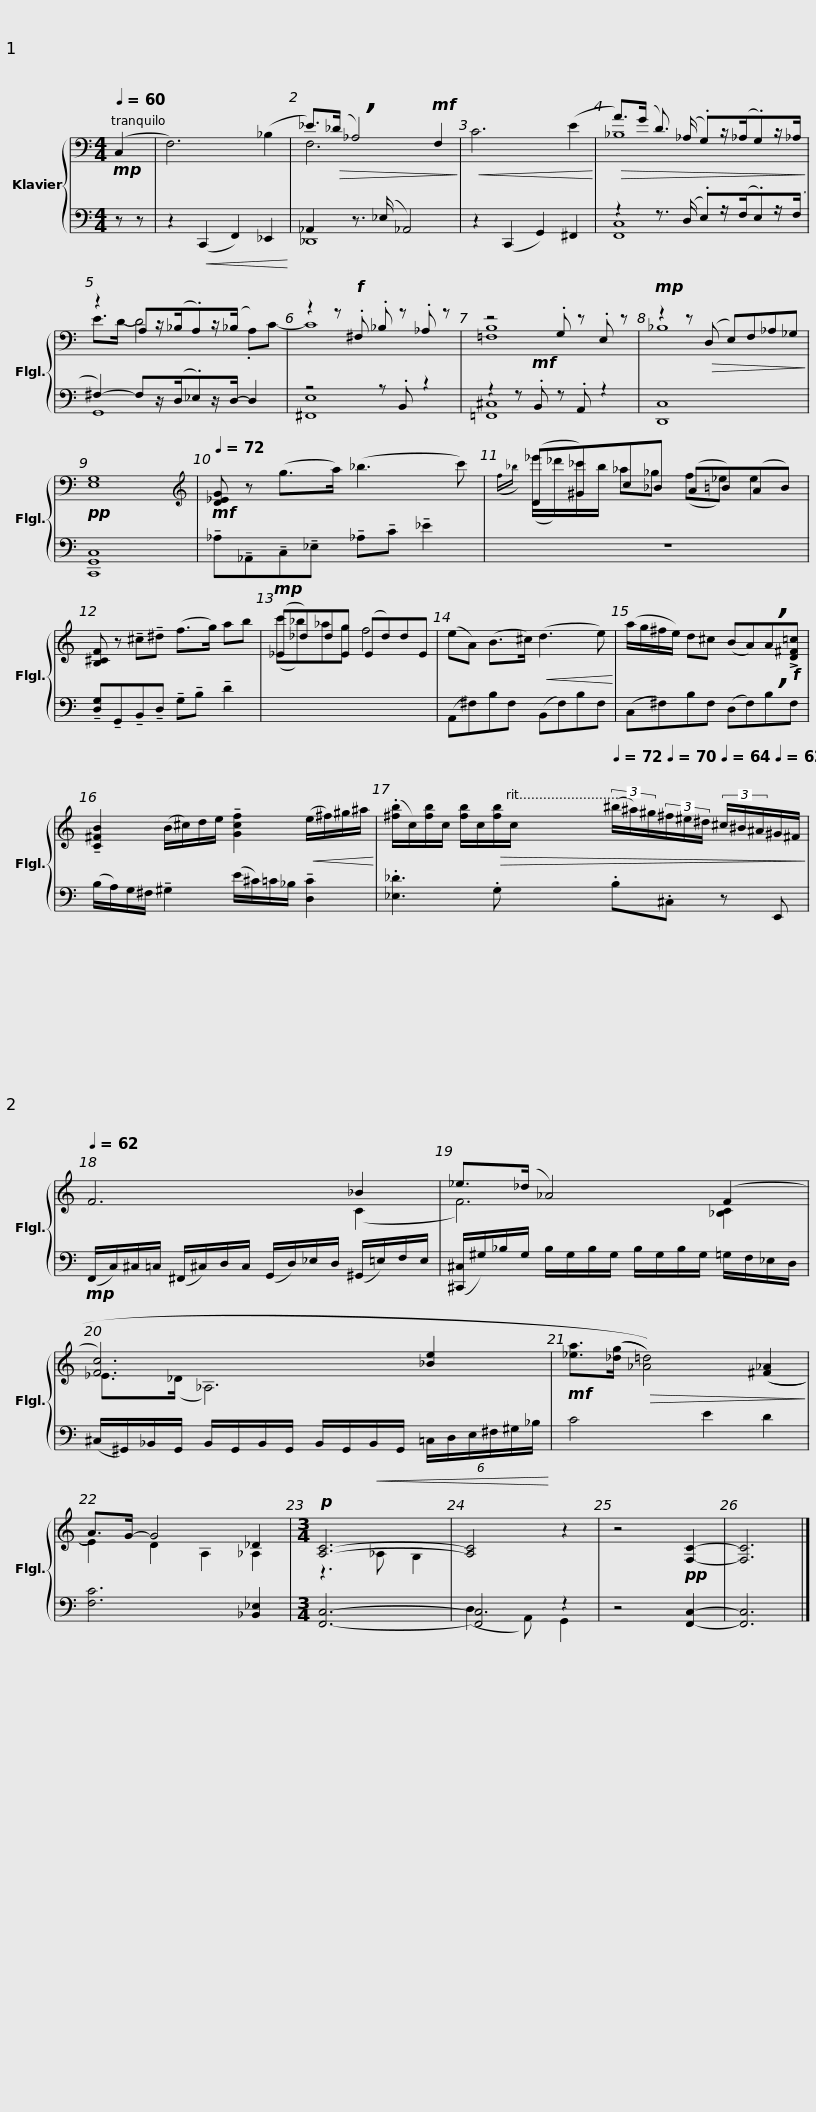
X:1
%%score { ( 1 3 5 ) | ( 2 4 ) }
L:1/8
Q:1/4=60
M:4/4
I:linebreak $
K:C
V:1 bass
V:3 bass
V:5 bass
V:2 bass
V:4 bass
V:1
!mp! (C,2 | F,6) (_B,2 | _E>)!>(!(_D !breath!_A,4)!mf! F,2!>)! |!<(! C6 (E2!<)! |$!>(! A>)(G D3/2) (_A,/ .G,)z/(_A,/.G,)z/_A,/!>)! | %5
 z2 A,z/(_B,/.A,)z/(_B,/ x) x |$ z2 z!f! .^F, ._B, z ._A, z | z4 .G, z .E, z |!mp! z2 z!>(! (D, E,)F,_A,_G,!>)! |!pp! [E,G,]8 |$ %10
[K:treble]!mf![Q:1/4=72] [D_EG] z (g>a) (_b3 c') | (D^G)c_B (A=B)(AB) |$ [B,^CF] z !tenuto!^c!tenuto!^d (f>g) ab |!mp! (_E_d)dE (Ed)dE | (eA) (B>^c)!<(! (d3 e)!<)! |$ %15
 (a/g/^f/e/) d^c (BA)!breath!A!f!!>![D^F=c] | !tenuto![C^FB]2 (B/^c/)d/e/ !tenuto![Gcf]2!<(! (e/^f/)^g/^a/!<)! |$ (.[^fb]/c/)[fb]/c/ [fb]/c/!>(![fb]/c/[Q:1/4=72] (3(^b/^a/)^g/[Q:1/4=70](3^f/^e/^d/[Q:1/4=64] (3^c/^B/^A/[Q:1/4=62]^G/^F/!>)! |[Q:1/4=62] F6 _B2 |$ _e>(_d _A4) (F2 | %20
 [Fc]6) [_Be]2 |$!mf! [_ea]>((([_dg]!>(! [_A=d]4))) (([^F_A]2!>)! | A>))G- G4 _D2 |$[M:3/4]!p! [A,C]6- | [A,C]4 z2 | %25
 z4!pp! [F,C]2- | [F,C]6 |] %27
V:2
 z z | z2!<(! (C,,2 F,,2) _E,,2!<)! | _A,,2 z3/2 (_E,/ _A,,4) | z2 (C,,2 G,,2) ^F,,2 |$ z2 z3/2 (D,/ .E,)z/(F,/.E,)z/(F,/ | %5
 ^F,2-) F,z/(D,/._E,)z/D,/- D,2 |$ z4 z .B,, z2 | z2 z!mf! .B,, z .A,, z2 | [D,,C,]8 | [C,,G,,C,]8 |$ %10
 !tenuto!_A,!tenuto!_A,,!tenuto!C,!tenuto!_E, !tenuto!_A,!tenuto!C !tenuto!_E2 | z8 |$ !tenuto![D,G,]!tenuto!G,,!tenuto!B,,!tenuto!D, !tenuto!G,!tenuto!B, !tenuto!D2 | x8 | (A,,^F,)B,F, (B,,F,)B,F, |$ %15
 (C,^F,)B,F, (D,F,)!breath!B,F, | (B,/A,/)G,/^F,/ !tenuto!^G,2 (E/^C/)=C/_B,/ !tenuto![D,C]2 |$ .[_E,_D]3 .G, .B,.^C, z E,, |!mp! (F,,/C,/)^C,/=C,/ (^F,,/^C,/)D,/C,/ (G,,/D,/)_E,/D,/ (^G,,/=E,/)F,/E,/ |$ ([^C,,^C,]/^G,/)_B,/G,/ B,/G,/B,/G,/ B,/G,/B,/G,/ =G,/F,/_E,/D,/ | %20
 (^C,/^G,,/)_B,,/G,,/ B,,/G,,/B,,/G,,/ B,,/G,,/!<(!B,,/G,,/ (6:4:6=C,/D,/E,/^F,/^G,/_B,/!<)! |$ C4 E2 D2 | [F,C]6 [_B,,_E,]2 |$[M:3/4] [F,,C,]6- | [F,,C,]4 z2 | %25
 z4 [F,,C,]2- | [F,,C,]6 |] %27
V:3
 x2 | x8 | F,6 x2 | x8 |$ x8 | %5
 E>D- D4 .A,C- |$ C8 | [=F,B,]8 | _B,8 | x8 |$ %10
[K:treble] x8 |({f_b)} (_e'/_d'/)_c'/b/ _a_g (f_e) e2 |$ x8 | (c'_b)_ag f4 | x8 |$ %15
 x8 | x8 |$ x8 | x6 (C2 |$ F6) [_B,C]2 | %20
 _E>(_D _A,6) |$ x8 | E2 D2 A,2 _A,2 |$[M:3/4] z3 _A, G,2 | x6 | %25
 x6 | x6 |] %27
V:4
 x2 | x8 | _D,,8 | x8 |$ [F,,C,]8 | %5
 G,,8 |$ [^F,,E,]8 | [=F,,^C,]8 | x8 | x8 |$ %10
 x8 | x8 |$ x8 | x8 | x8 |$ %15
 x8 | x8 |$ x8 | x8 |$ x8 | %20
 x8 |$ x8 | x8 |$[M:3/4] x6 | (D,3 A,,) G,,2 | %25
 x6 | x6 |] %27
V:5
 x2 | x8 | x8 | x8 |$ _B,8 | %5
 x8 |$ x8 | x8 | x8 | x8 |$ %10
[K:treble] x8 | x8 |$ x8 | x8 | x8 |$ %15
 x8 | x8 |$ x8 | x8 |$ x8 | %20
 x8 |$ x8 | x8 |$[M:3/4] x6 | x6 | %25
 x6 | x6 |] %27
